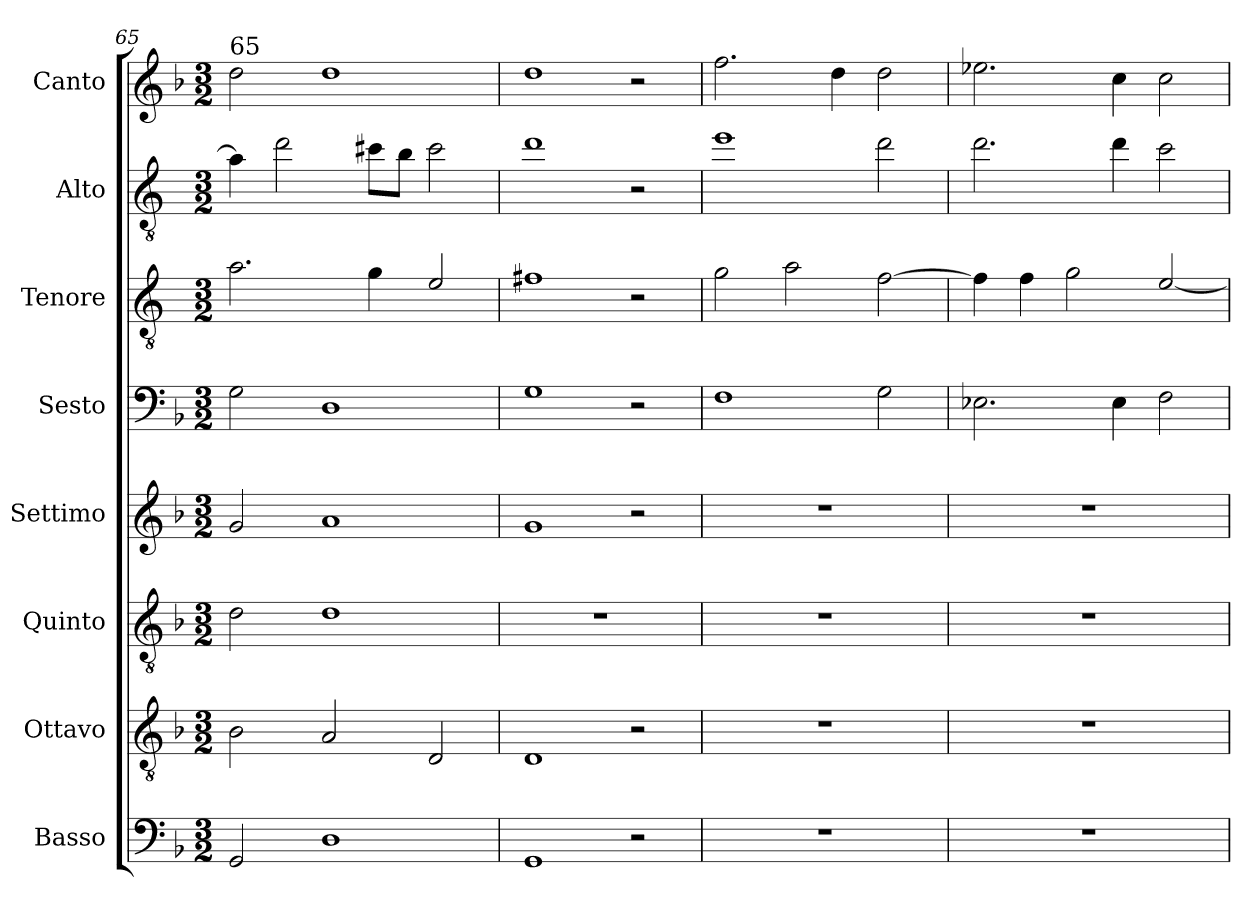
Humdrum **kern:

**kern	**kern	**kern	**kern	**kern	**kern	**kern	**kern
*part8	*part7	*part6	*part5	*part4	*part3	*part2	*part1
*staff8	*staff7	*staff6	*staff5	*staff4	*staff3	*staff2	*staff1
*I"Basso	*I"Ottavo	*I"Quinto	*I"Settimo	*I"Sesto	*I"Tenore	*I"Alto	*I"Canto
!!LO:LB:g=z
*clefF4	*clefGv2	*clefGv2	*clefG2	*clefF4	*clefGv2	*clefGv2	*clefG2
*	*	*	*	*	*ITrd4c7	*ITrd4c7	*
*k[b-]	*k[b-]	*k[b-]	*k[b-]	*k[b-]	*k[b-]	*k[b-]	*k[b-]
*M3/2	*M3/2	*M3/2	*M3/2	*M3/2	*M3/2	*M3/2	*M3/2
=65	=65	=65	=65	=65	=65	=65	=65
!	!	!	!	!	!	!	!LO:TX:a:t=65
2GG/	2B-\	2d\	2g/	2G\	2.d\	4d\]	2dd\
.	.	.	.	.	.	2g\	.
1D	2A/	1d	1a	1D	.	.	1dd
.	.	.	.	.	4c\	8f#X\L	.
.	.	.	.	.	.	8e\J	.
.	2D/	.	.	.	2A/	2f#\	.
=66	=66	=66	=66	=66	=66	=66	=66
1GG	1D	1.r	1g	1G	1Bn	1g	1dd
2r	2r	.	2r	2r	2r	2r	2r
=67	=67	=67	=67	=67	=67	=67	=67
1.r	1.r	1.r	1.r	1F	2c\	1a	2.ff\
.	.	.	.	.	2d\	.	.
.	.	.	.	.	.	.	4dd\
.	.	.	.	2G\	[2B-\	2g\	2dd\
=68	=68	=68	=68	=68	=68	=68	=68
1.r	1.r	1.r	1.r	2.E-X\	4B-\]	2.g\	2.ee-X\
.	.	.	.	.	4B-\	.	.
.	.	.	.	.	2c\	.	.
.	.	.	.	4E-\	.	4g\	4cc\
.	.	.	.	2F\	[2A/	2f\	2cc\
=	=	=	=	=	=	=	=
*-	*-	*-	*-	*-	*-	*-	*-
